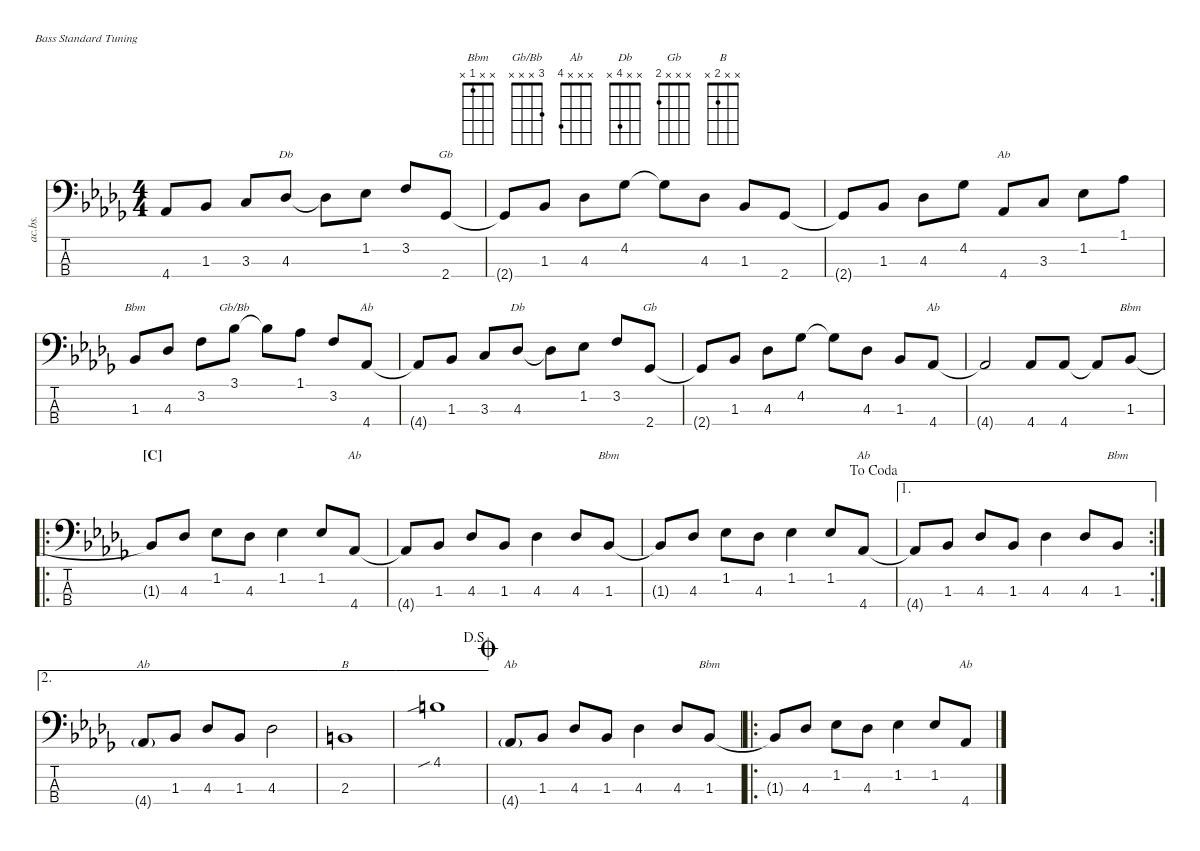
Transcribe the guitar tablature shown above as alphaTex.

\defaultSystemsLayout 4
\hideDynamics
\bracketExtendMode nobrackets
\otherSystemsTrackNameOrientation horizontal
\defaultBarNumberDisplay Hide
\track ("Ukebass" "ac.bs.") {instrument acousticbass}
\staff {score tabs}
\tuning (G2 D2 A1 E1)
\chord ("Bbm" x x 1 x)
\chord ("Gb/Bb" 3 x x x)
\chord ("Ab" x x x 4)
\chord ("Db" x x 4 x)
\chord ("Gb" x x x 2)
\chord ("B" x x 2 x)
\ts (4 4)
\tempo (120 hide)
\clef f4
\ks db
4.4{t acc b}.8{dy mf} 1.3{acc b}.8 3.3{acc forcenatural}.8 4.3{acc b}.8{ch "Db"} 4.3{t acc b}.8 1.2{acc b}.8 3.2{acc forcenatural}.8 2.4{acc b}.8{ch "Gb"} |
2.4{t acc b}.8 1.3{acc b}.8 4.3{acc b}.8 4.2{acc b}.8 4.2{t acc b}.8 4.3{acc b}.8 1.3{acc b}.8 2.4{acc b}.8 |
2.4{t acc b}.8 1.3{acc b}.8 4.3{acc b}.8 4.2{acc b}.8 4.4{acc b}.8{ch "Ab"} 3.3{acc forcenatural}.8 1.2{acc b}.8 1.1{acc b}.8 |
1.3{acc b}.8{ch "Bbm"} 4.3{acc b}.8 3.2{acc forcenatural}.8 3.1{acc b}.8{ch "Gb/Bb"} 3.1{t acc b}.8 1.1{acc b}.8 3.2{acc forcenatural}.8 4.4{acc b}.8{ch "Ab"} |
4.4{t acc b}.8 1.3{acc b}.8 3.3{acc forcenatural}.8 4.3{acc b}.8{ch "Db"} 4.3{t acc b}.8 1.2{acc b}.8 3.2{acc forcenatural}.8 2.4{acc b}.8{ch "Gb"} |
2.4{t acc b}.8 1.3{acc b}.8 4.3{acc b}.8 4.2{acc b}.8 4.2{t acc b}.8 4.3{acc b}.8 1.3{acc b}.8 4.4{acc b}.8{ch "Ab"} |
4.4{t acc b}.2 4.4{acc b}.8 4.4{acc b}.8 4.4{t acc b}.8 1.3{acc b}.8{ch "Bbm"} |
\ro
\section ("C" "")
1.3{t acc b}.8 4.3{acc b}.8 1.2{acc b}.8 4.3{acc b}.8 1.2{acc b}.4 1.2{acc b}.8 4.4{acc b}.8{ch "Ab"} |
4.4{t acc b}.8 1.3{acc b}.8 4.3{acc b}.8 1.3{acc b}.8 4.3{acc b}.4 4.3{acc b}.8 1.3{acc b}.8{ch "Bbm"} |
\jump dacoda
1.3{t acc b}.8 4.3{acc b}.8 1.2{acc b}.8 4.3{acc b}.8 1.2{acc b}.4 1.2{acc b}.8 4.4{acc b}.8{ch "Ab"} |
\ae 1
\rc 2
4.4{t acc b}.8 1.3{acc b}.8 4.3{acc b}.8 1.3{acc b}.8 4.3{acc b}.4 4.3{acc b}.8 1.3{acc b}.8{ch "Bbm"} |
\ae 2
4.4{g acc b}.8{ch "Ab" dy f} 1.3{acc b}.8{dy mf} 4.3{acc b}.8 1.3{acc b}.8 4.3{acc b}.2 |
\ae 2
2.3{acc forcenatural}.1{ch "B"} |
\ae 2
\jump dalsegno
4.1{sib acc forcenatural}.1 |
\jump coda
4.4{g acc b}.8{ch "Ab" dy p} 1.3{acc b}.8{dy mf} 4.3{acc b}.8 1.3{acc b}.8 4.3{acc b}.4 4.3{acc b}.8 1.3{acc b}.8{ch "Bbm"} |
\ro
1.3{t acc b}.8 4.3{acc b}.8 1.2{acc b}.8 4.3{acc b}.8 1.2{acc b}.4 1.2{acc b}.8 4.4{acc b}.8{ch "Ab"}
